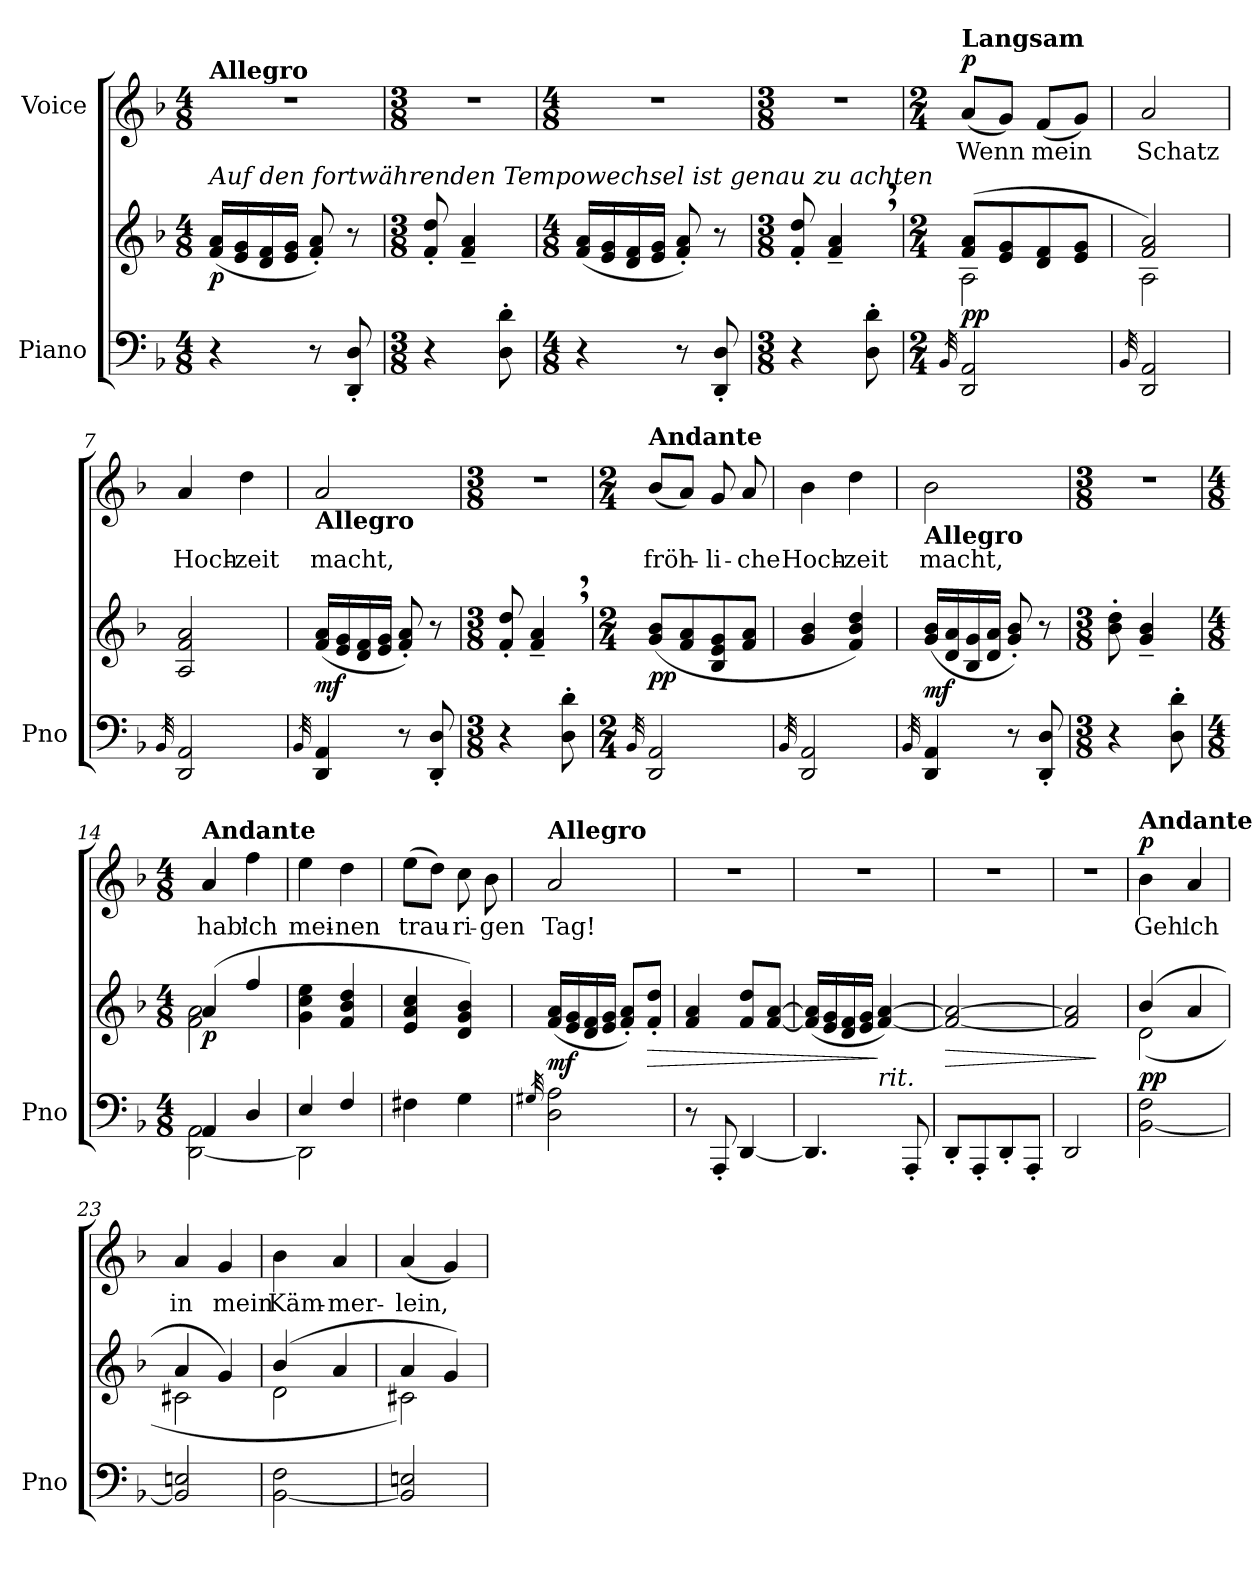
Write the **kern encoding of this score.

**kern	**kern	**dynam	**kern	**text	**dynam
*part2	*part2	*part2	*part1	*part1	*part1
*staff3	*staff2	*staff2/3	*staff1	*staff1	*staff1
*I"Piano	*	*	*I"Voice	*	*
*I'Pno	*	*	*	*	*
*clefF4	*clefG2	*	*clefG2	*	*
*k[b-]	*k[b-]	*	*k[b-]	*	*
*M4/8	*M4/8	*	*M4/8	*	*
=1	=1	=1	=1	=1	=1
!	!	!	!LO:TX:a:B:t=Allegro	!	!
!	!LO:TX:a:i:t=Auf den fortwährenden Tempowechsel ist genau zu achten	!	!	!	!
!	!	!LO:DY:b	!	!	!
4r	(<16f/ 16a/LL	p	2r	.	.
.	16e/ 16g/	.	.	.	.
.	16d/ 16f/	.	.	.	.
.	16e/ 16g/JJ	.	.	.	.
8r	8f/' 8a/')	.	.	.	.
8DD/' 8D/'	8r	.	.	.	.
=2	=2	=2	=2	=2	=2
*M3/8	*M3/8	*	*M3/8	*	*
4r	8f/' 8dd/'	.	4.r	.	.
.	4f/~ 4a/~	.	.	.	.
8D\' 8d\'	.	.	.	.	.
=3	=3	=3	=3	=3	=3
*M4/8	*M4/8	*	*M4/8	*	*
4r	(<16f/ 16a/LL	.	2r	.	.
.	16e/ 16g/	.	.	.	.
.	16d/ 16f/	.	.	.	.
.	16e/ 16g/JJ	.	.	.	.
8r	8f/' 8a/')	.	.	.	.
8DD/' 8D/'	8r	.	.	.	.
=4	=4	=4	=4	=4	=4
*M3/8	*M3/8	*	*M3/8	*	*
4r	8f/' 8dd/'	.	4.r	.	.
.	4f/~, 4a/~,	.	.	.	.
8D\' 8d\'	.	.	.	.	.
=5	=5	=5	=5	=5	=5
*M2/4	*M2/4	*	*M2/4	*	*
32qBB-/	.	.	.	.	.
*	*^	*	*	*	*
!	!	!	!	!LO:TX:a:B:t=Langsam	!	!
!	!	!	!LO:DY:a=2	!	!LO:LY:b	!LO:DY:a
2DD/ 2AA/	(>8f/ 8a/L	2A\	pp	(<8a/L	Wenn	p
.	8e/ 8g/	.	.	8g/J)	.	.
!	!	!	!	!	!LO:LY:b	!
.	8d/ 8f/	.	.	(<8f/L	mein	.
.	8e/ 8g/J	.	.	8g/J)	.	.
=6	=6	=6	=6	=6	=6	=6
32qBB-/	.	.	.	.	.	.
!	!	!	!	!	!LO:LY:b	!
2DD/ 2AA/	2f/ 2a/)	2A\	.	2a/	Schatz	.
*	*v	*v	*	*	*	*
!!LO:LB:g=z
=7	=7	=7	=7	=7	=7
32qBB-/	.	.	.	.	.
!	!	!	!	!LO:LY:b	!
2DD/ 2AA/	2A/ 2f/ 2a/	.	4a/	Hoch-	.
!	!	!	!	!LO:LY:b	!
.	.	.	4dd\	-zeit	.
=8	=8	=8	=8	=8	=8
32qBB-/	.	.	.	.	.
!	!	!	!LO:TX:b:B:t=Allegro	!	!
!	!	!LO:DY:b	!	!LO:LY:b	!
4DD/ 4AA/	(<16f/ 16a/LL	mf	2a/	macht,	.
.	16e/ 16g/	.	.	.	.
.	16d/ 16f/	.	.	.	.
.	16e/ 16g/JJ	.	.	.	.
8r	8f/' 8a/')	.	.	.	.
8DD/' 8D/'	8r	.	.	.	.
=9	=9	=9	=9	=9	=9
*M3/8	*M3/8	*	*M3/8	*	*
4r	8f/' 8dd/'	.	4.r	.	.
.	4f/~, 4a/~,	.	.	.	.
8D\' 8d\'	.	.	.	.	.
=10	=10	=10	=10	=10	=10
*M2/4	*M2/4	*	*M2/4	*	*
32qBB-/	.	.	.	.	.
!	!	!	!LO:TX:a:B:t=Andante	!	!
!	!	!LO:DY:b	!	!LO:LY:b	!
2DD/ 2AA/	(<8g/ 8b-/L	pp	(<8b-/L	fröh-	.
.	8f/ 8a/	.	8a/J)	.	.
!	!	!	!	!LO:LY:b	!
.	8B-/ 8e/ 8g/	.	8g/	-li-	.
!	!	!	!	!LO:LY:b	!
.	8f/ 8a/J	.	8a/	-che	.
=11	=11	=11	=11	=11	=11
32qBB-/	.	.	.	.	.
!	!	!	!	!LO:LY:b	!
2DD/ 2AA/	4g/ 4b-/	.	4b-\	Hoch-	.
!	!	!	!	!LO:LY:b	!
.	4f/ 4b-/ 4dd/)	.	4dd\	-zeit	.
=12	=12	=12	=12	=12	=12
32qBB-/	.	.	.	.	.
!	!	!	!LO:TX:b:B:t=Allegro	!	!
!	!	!LO:DY:b	!	!LO:LY:b	!
4DD/ 4AA/	(<16g/ 16b-/LL	mf	2b-\	macht,	.
.	16d/ 16a/	.	.	.	.
.	16B-/ 16g/	.	.	.	.
.	16d/ 16a/JJ	.	.	.	.
8r	8g/' 8b-/')	.	.	.	.
8DD/' 8D/'	8r	.	.	.	.
=13	=13	=13	=13	=13	=13
*M3/8	*M3/8	*	*M3/8	*	*
4r	8b-\' 8dd\'	.	4.r	.	.
.	4g/~ 4b-/~	.	.	.	.
8D\' 8d\'	.	.	.	.	.
!!LO:LB:g=z
=14	=14	=14	=14	=14	=14
*M4/8	*M4/8	*	*M4/8	*	*
*^	*^	*	*	*	*
!	!	!	!	!	!LO:TX:a:B:t=Andante	!	!
!	!	!	!	!LO:DY:b	!	!LO:LY:b	!
4AA/	[2DD\ 2AA\	(>4a/	2f\ 2a\	p	4a/	hab'	.
!	!	!	!	!	!	!LO:LY:b	!
4D/	.	4ff/	.	.	4ff\	ich	.
*	*	*v	*v	*	*	*	*
=15	=15	=15	=15	=15	=15	=15
!	!	!	!	!	!LO:LY:b	!
4E/	2DD\]	4g\ 4cc\ 4ee\	.	4ee\	mei-	.
!	!	!	!	!	!LO:LY:b	!
4F/	.	4f/ 4b-/ 4dd/	.	4dd\	-nen	.
*v	*v	*	*	*	*	*
=16	=16	=16	=16	=16	=16
!	!	!	!	!LO:LY:b	!
4F#X\	4e/ 4a/ 4cc/	.	(>8ee\L	trau-	.
.	.	.	8dd\J)	.	.
!	!	!	!	!LO:LY:b	!
4G\	4d/ 4g/ 4b-/)	.	8cc\	-ri-	.
!	!	!	!	!LO:LY:b	!
.	.	.	8b-\	-gen	.
=17	=17	=17	=17	=17	=17
32qG#X/	.	.	.	.	.
!	!	!	!LO:TX:a:B:t=Allegro	!	!
!	!	!LO:DY:b	!	!LO:LY:b	!
2D\ 2A\	(<16f/ 16a/LL	mf	2a/	Tag!	.
.	16e/ 16g/	.	.	.	.
.	16d/ 16f/	.	.	.	.
.	16e/ 16g/JJ	.	.	.	.
.	8f/' 8a/'L)	.	.	.	.
!	!	!LO:HP:b	!	!	!
.	8f/' 8dd/'J	>	.	.	.
=18	=18	=18	=18	=18	=18
8r	4f/ 4a/	.	2r	.	.
8AAA'/	.	.	.	.	.
[4DD/	8f/ 8dd/L	.	.	.	.
.	[8f/ [8a/J	.	.	.	.
=19	=19	=19	=19	=19	=19
4.DD/]	(<16f/] 16a/]LL	.	2r	.	.
.	16e/ 16g/	.	.	.	.
.	16d/ 16f/	.	.	.	.
.	16e/ 16g/JJ	.	.	.	.
!	!LO:TX:b:i:t=rit.	!	!	!	!
.	[4f/ [4a/)	]	.	.	.
8AAA'/	.	.	.	.	.
=20	=20	=20	=20	=20	=20
!	!	!LO:HP:b	!	!	!
8DD'/L	2f/_ 2a/_	>	2r	.	.
8AAA'/	.	.	.	.	.
8DD'/	.	.	.	.	.
8AAA'/J	.	.	.	.	.
=21	=21	=21	=21	=21	=21
2DD/	2f/] 2a/]	.	2r	.	.
.	.	]	.	.	.
!!LO:PB:g=z
=22	=22	=22	=22	=22	=22
*	*^	*	*	*	*
!	!	!	!	!LO:TX:a:B:t=Andante	!	!
!	!	!	!LO:DY:a=2	!	!LO:LY:b	!LO:DY:a
[2BB-\ 2F\	(>4b-/	(<2d\	pp	4b-\	Geh'	p
!	!	!	!	!	!LO:LY:b	!
.	4a/	.	.	4a/	ich	.
=23	=23	=23	=23	=23	=23	=23
!	!	!	!	!	!LO:LY:b	!
2BB-/] 2En/	4a/	2c#X\	.	4a/	in	.
!	!	!	!	!	!LO:LY:b	!
.	4g/)	.	.	4g/	mein	.
=24	=24	=24	=24	=24	=24	=24
!	!	!	!	!	!LO:LY:b	!
[2BB-\ 2F\	(>4b-/	2d\	.	4b-\	Käm-	.
!	!	!	!	!	!LO:LY:b	!
.	4a/	.	.	4a/	-mer-	.
=25	=25	=25	=25	=25	=25	=25
!	!	!	!	!	!LO:LY:b	!
2BB-/] 2En/	4a/	2c#X\)	.	(<4a/	-lein,	.
.	4g/)	.	.	4g/)	.	.
*	*v	*v	*	*	*	*
=	=	=	=	=	=
*-	*-	*-	*-	*-	*-
